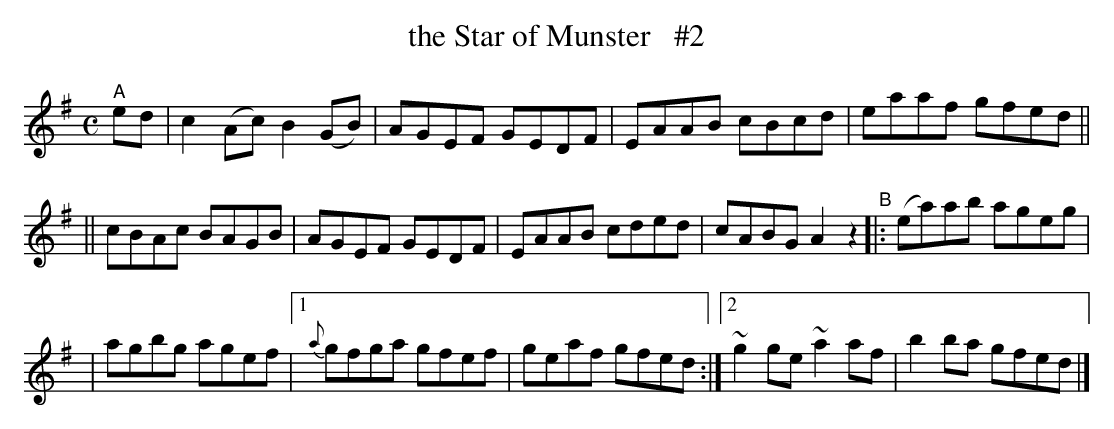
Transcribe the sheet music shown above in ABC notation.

X:1
T: the Star of Munster   #2
M: C
L: 1/8
K: Ador
"^A"ed \
| c2(Ac) B2(GB) | AGEF GEDF | EAAB cBcd | eaaf gfed ||
|| cBAc BAGB | AGEF GEDF | EAAB cded | cABG A2z2 "^B"|: (ea)ab ageg |
| agbg agef |[1 {a}gfga gfef | geaf gfed :|[2 ~g2ge ~a2af | b2 ba gfed |]
